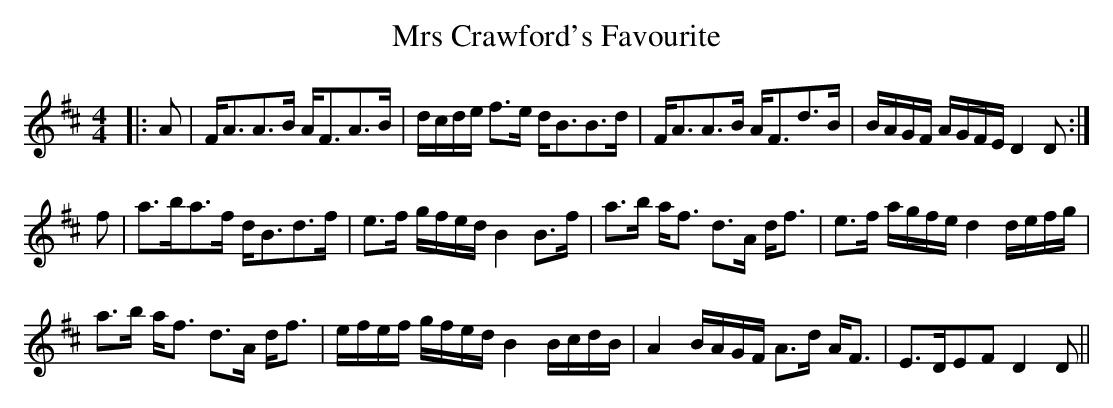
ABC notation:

X:1
T: Mrs Crawford's Favourite
M: 4/4
L: 1/8
K: Dmaj
|:A|F<AA>B A<FA>B|d/c/d/e/ f>e d<BB>d|F<AA>B A<Fd>B|B/A/G/F/ A/G/F/E/ D2 D:|
f|a>ba>f d<Bd>f|e>f g/f/e/d/ B2 B>f|a>b a<f d>A d<f|e>f a/g/f/e/ d2 d/e/f/g/|
a>b a<f d>A d<f|e/f/e/f/ g/f/e/d/ B2 B/c/d/B/| A2 B/A/G/F/ A>d A<F|E>DEF D2 D||
